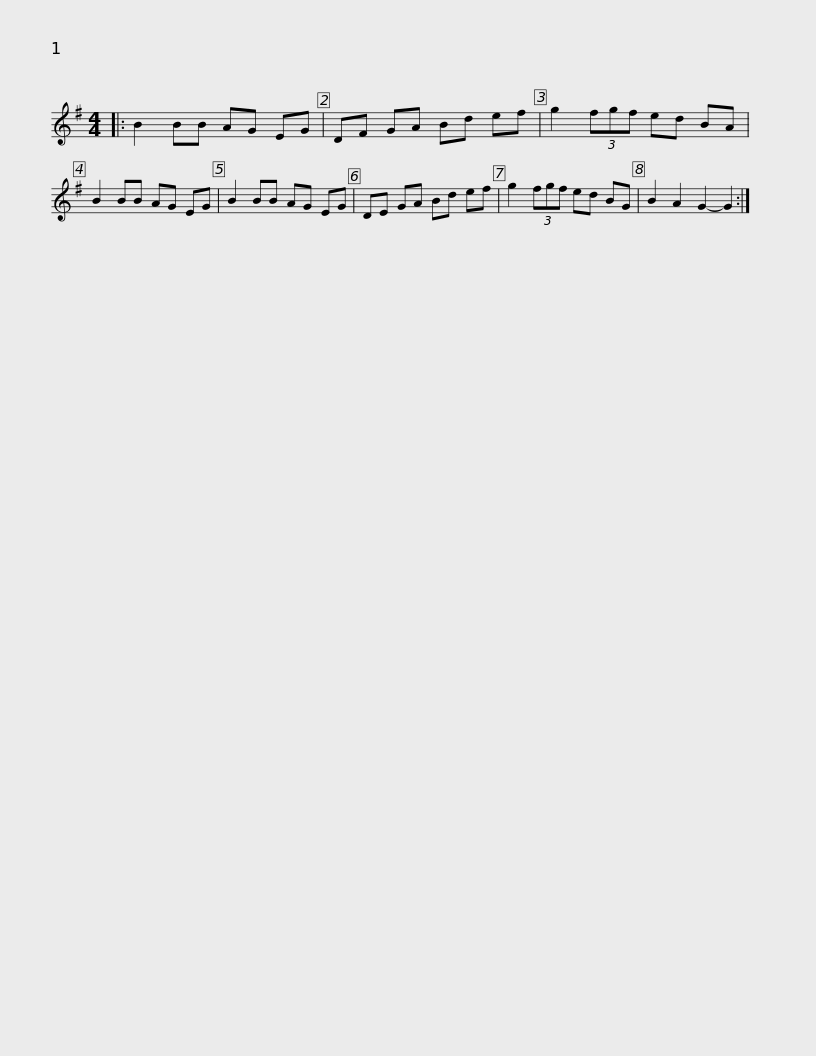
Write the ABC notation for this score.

X:1
L:1/8
M:4/4
I:linebreak $
K:G
V:1 treble
V:1
|: B2 BB AG EG | DF GA Bd ef | g2 (3fgf ed BA | B2 BB AG EG | B2 BB AG EG |$ %5
 DE GA Bd ef | g2 (3fgf ed BG | B2 A2 G2- G2 :| %8
